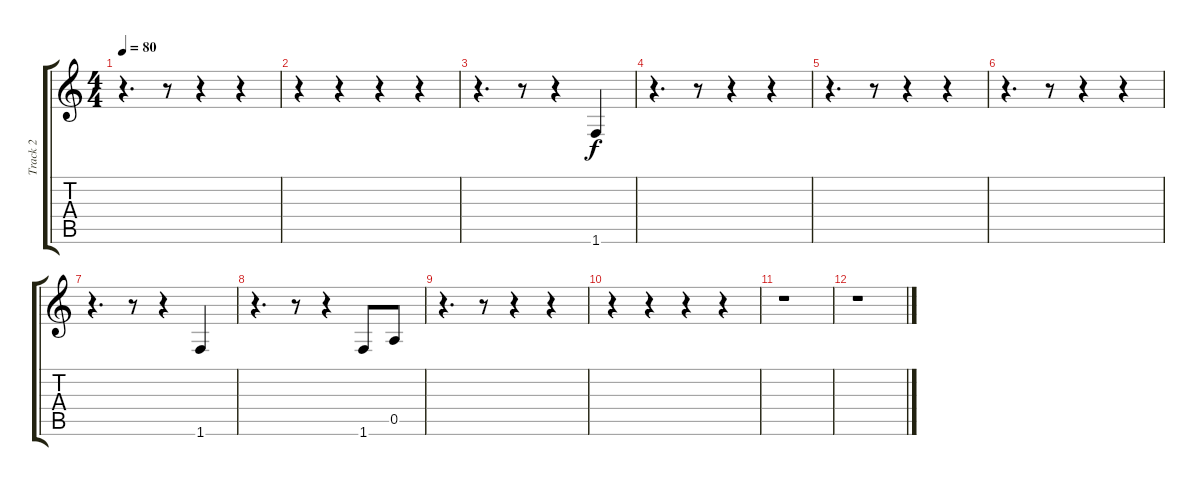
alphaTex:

\track ("Track 2" "Track 2") {instrument fretlessbass}
\staff {score tabs}
\tuning (E4 B3 G3 D3 A2 E2) {hide}
\ts (4 4)
\tempo 80
\clef g2
\ks c
r.4{d dy f} r.8 r.4 r.4 |
r.4 r.4 r.4 r.4 |
r.4{d volume 12} r.8{volume 11} r.4{volume 11} 1.6.4{volume 11} |
r.4{d volume 10} r.8{volume 10} r.4{volume 9} r.4{volume 9} |
r.4{d volume 8} r.8{volume 8} r.4{volume 8} r.4{volume 7} |
r.4{d volume 7} r.8{volume 6} r.4{volume 6} r.4{volume 6} |
r.4{d volume 5} r.8{volume 4} r.4{volume 4} 1.6.4{volume 4} |
r.4{d volume 4} r.8{volume 3} r.4{volume 3} 1.6.8{volume 2} 0.5.8{volume 2} |
r.4{d volume 2} r.8{volume 1} r.4{volume 1} r.4{volume 0} |
r.4{volume 0} r.4 r.4 r.4 |
r.1 |
r.1
